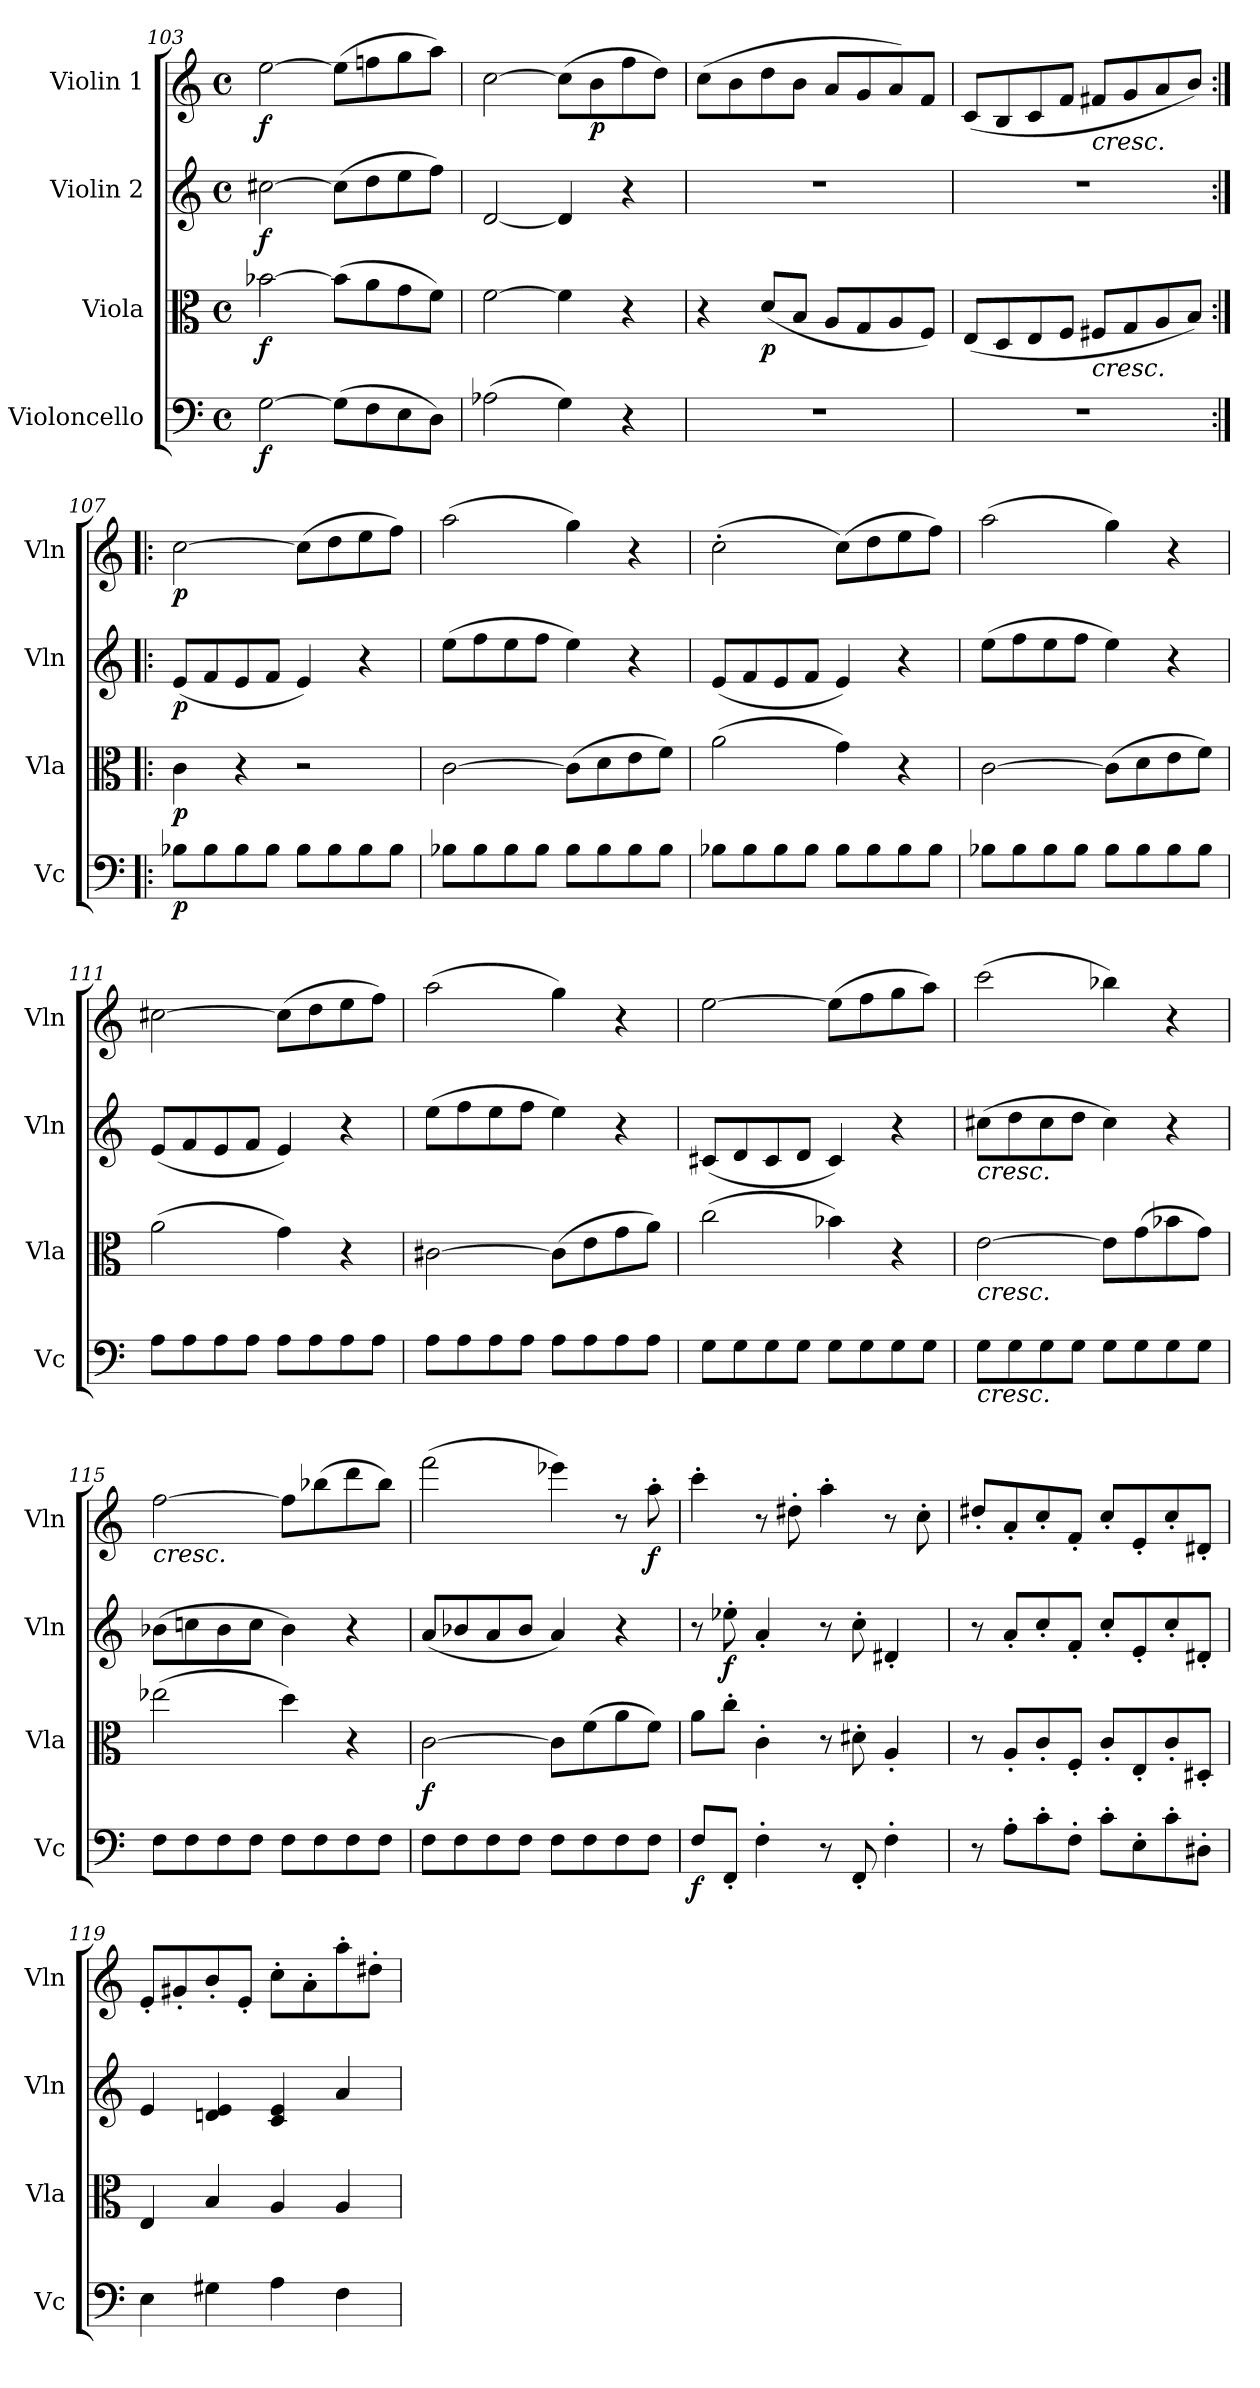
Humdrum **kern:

**kern	**dynam	**kern	**dynam	**kern	**dynam	**kern	**dynam
*part4	*part4	*part3	*part3	*part2	*part2	*part1	*part1
*staff4	*staff4	*staff3	*staff3	*staff2	*staff2	*staff1	*staff1
*I"Violoncello	*	*I"Viola	*	*I"Violin 2	*	*I"Violin 1	*
*I'Vc	*	*I'Vla	*	*I'Vln	*	*I'Vln	*
*clefF4	*	*clefC3	*	*clefG2	*	*clefG2	*
*k[]	*	*k[]	*	*k[]	*	*k[]	*
*M4/4	*	*M4/4	*	*M4/4	*	*M4/4	*
*met(c)	*	*met(c)	*	*met(c)	*	*met(c)	*
=103	=103	=103	=103	=103	=103	=103	=103
!	!LO:DY:b	!	!LO:DY:b	!	!LO:DY:b	!	!LO:DY:b
[2G\	f	[2b-X\	f	[2cc#X\	f	[2ee\	f
(8G\L]	.	(8b-\L]	.	(8cc#\L]	.	(8ee\L]	.
8F\	.	8a\	.	8dd\	.	8ffn\	.
8E\	.	8g\	.	8ee\	.	8gg\	.
8D\J)	.	8f\J)	.	8ff\J)	.	8aa\J)	.
=104	=104	=104	=104	=104	=104	=104	=104
(2A-X\	.	[2f\	.	[2d/	.	[2cc\	.
4G\)	.	4f\]	.	4d/]	.	(8cc\L]	.
!	!	!	!	!	!	!	!LO:DY:b
.	.	.	.	.	.	8b\	p
4r	.	4r	.	4r	.	8ff\	.
.	.	.	.	.	.	8dd\J)	.
!!LO:LB:g=z
=105	=105	=105	=105	=105	=105	=105	=105
1r	.	4r	.	1r	.	(8cc\L	.
.	.	.	.	.	.	8b\	.
!	!	!	!LO:DY:b	!	!	!	!
.	.	(8d/L	p	.	.	8dd\	.
.	.	8B/J	.	.	.	8b\J	.
.	.	8A/L	.	.	.	8a/L	.
.	.	8G/	.	.	.	8g/	.
.	.	8A/	.	.	.	8a/)	.
.	.	8F/J)	.	.	.	8f/J	.
!!LO:PB:g=z
=106	=106	=106	=106	=106	=106	=106	=106
1r	.	(8E/L	.	1r	.	(8c/L	.
.	.	8D/	.	.	.	8B/	.
.	.	8E/	.	.	.	8c/	.
.	.	8F/J	.	.	.	8f/J	.
!	!	!	!	!	!	!LO:TX:b:i:t=cresc.	!
!	!	!LO:TX:b:i:t=cresc.	!	!	!	!	!
.	.	8F#X/L	.	.	.	8f#X/L	.
.	.	8G/	.	.	.	8g/	.
.	.	8A/	.	.	.	8a/	.
.	.	8B/J)	.	.	.	8b/J)	.
=107:|!|:	=107:|!|:	=107:|!|:	=107:|!|:	=107:|!|:	=107:|!|:	=107:|!|:	=107:|!|:
!	!LO:DY:b	!	!LO:DY:b	!	!LO:DY:b	!	!LO:DY:b
8B-X\L	p	4c\	p	(8e/L	p	[2cc\	p
8B-\	.	.	.	8f/	.	.	.
8B-\	.	4r	.	8e/	.	.	.
8B-\J	.	.	.	8f/J	.	.	.
8B-\L	.	2r	.	4e/)	.	(8cc\L]	.
8B-\	.	.	.	.	.	8dd\	.
8B-\	.	.	.	4r	.	8ee\	.
8B-\J	.	.	.	.	.	8ff\J)	.
=108	=108	=108	=108	=108	=108	=108	=108
8B-X\L	.	[2c\	.	(8ee\L	.	(2aa\	.
8B-\	.	.	.	8ff\	.	.	.
8B-\	.	.	.	8ee\	.	.	.
8B-\J	.	.	.	8ff\J	.	.	.
8B-\L	.	(8c\L]	.	4ee\)	.	4gg\)	.
8B-\	.	8d\	.	.	.	.	.
8B-\	.	8e\	.	4r	.	4r	.
8B-\J	.	8f\J)	.	.	.	.	.
=109	=109	=109	=109	=109	=109	=109	=109
8B-X\L	.	(2a\	.	(8e/L	.	(2cc'\	.
8B-\	.	.	.	8f/	.	.	.
8B-\	.	.	.	8e/	.	.	.
8B-\J	.	.	.	8f/J	.	.	.
8B-\L	.	4g\)	.	4e/)	.	(8cc\L)	.
8B-\	.	.	.	.	.	8dd\	.
8B-\	.	4r	.	4r	.	8ee\	.
8B-\J	.	.	.	.	.	8ff\J)	.
=110	=110	=110	=110	=110	=110	=110	=110
8B-X\L	.	[2c\	.	(8ee\L	.	(2aa\	.
8B-\	.	.	.	8ff\	.	.	.
8B-\	.	.	.	8ee\	.	.	.
8B-\J	.	.	.	8ff\J	.	.	.
8B-\L	.	(8c\L]	.	4ee\)	.	4gg\)	.
8B-\	.	8d\	.	.	.	.	.
8B-\	.	8e\	.	4r	.	4r	.
8B-\J	.	8f\J)	.	.	.	.	.
=111	=111	=111	=111	=111	=111	=111	=111
8A\L	.	(2a\	.	(8e/L	.	[2cc#X\	.
8A\	.	.	.	8f/	.	.	.
8A\	.	.	.	8e/	.	.	.
8A\J	.	.	.	8f/J	.	.	.
8A\L	.	4g\)	.	4e/)	.	(8cc#\L]	.
8A\	.	.	.	.	.	8dd\	.
8A\	.	4r	.	4r	.	8ee\	.
8A\J	.	.	.	.	.	8ff\J)	.
!!LO:LB:g=z
=112	=112	=112	=112	=112	=112	=112	=112
8A\L	.	[2c#X\	.	(8ee\L	.	(2aa\	.
8A\	.	.	.	8ff\	.	.	.
8A\	.	.	.	8ee\	.	.	.
8A\J	.	.	.	8ff\J	.	.	.
8A\L	.	(8c#\L]	.	4ee\)	.	4gg\)	.
8A\	.	8e\	.	.	.	.	.
8A\	.	8g\	.	4r	.	4r	.
8A\J	.	8a\J)	.	.	.	.	.
=113	=113	=113	=113	=113	=113	=113	=113
8G\L	.	(2cc\	.	(8c#X/L	.	[2ee\	.
8G\	.	.	.	8d/	.	.	.
8G\	.	.	.	8c#/	.	.	.
8G\J	.	.	.	8d/J	.	.	.
8G\L	.	4b-X\)	.	4c#/)	.	(8ee\L]	.
8G\	.	.	.	.	.	8ff\	.
8G\	.	4r	.	4r	.	8gg\	.
8G\J	.	.	.	.	.	8aa\J)	.
!!LO:LB:g=z
=114	=114	=114	=114	=114	=114	=114	=114
!	!	!	!	!LO:TX:b:i:t=cresc.	!	!	!
!	!	!LO:TX:b:i:t=cresc.	!	!	!	!	!
!LO:TX:b:i:t=cresc.	!	!	!	!	!	!	!
8G\L	.	[2e\	.	(8cc#X\L	.	(2ccc\	.
8G\	.	.	.	8dd\	.	.	.
8G\	.	.	.	8cc#\	.	.	.
8G\J	.	.	.	8dd\J	.	.	.
8G\L	.	8e\L]	.	4cc#\)	.	4bb-X\)	.
8G\	.	(8g\	.	.	.	.	.
8G\	.	8b-X\	.	4r	.	4r	.
8G\J	.	8g\J)	.	.	.	.	.
=115	=115	=115	=115	=115	=115	=115	=115
!	!	!	!	!	!	!LO:TX:b:i:t=cresc.	!
8F\L	.	(2ee-X\	.	(8b-X\L	.	[2ff\	.
8F\	.	.	.	8ccn\	.	.	.
8F\	.	.	.	8b-\	.	.	.
8F\J	.	.	.	8cc\J	.	.	.
8F\L	.	4dd\)	.	4b-\)	.	8ff\L]	.
8F\	.	.	.	.	.	(8bb-X\	.
8F\	.	4r	.	4r	.	8ddd\	.
8F\J	.	.	.	.	.	8bb-\J)	.
=116	=116	=116	=116	=116	=116	=116	=116
!	!	!	!LO:DY:b	!	!	!	!
8F\L	.	[2c\	f	(8a/L	.	(2fff\	.
8F\	.	.	.	8b-X/	.	.	.
8F\	.	.	.	8a/	.	.	.
8F\J	.	.	.	8b-/J	.	.	.
8F\L	.	8c\L]	.	4a/)	.	4eee-X\)	.
8F\	.	(8f\	.	.	.	.	.
8F\	.	8a\	.	4r	.	8r	.
!	!	!	!	!	!	!	!LO:DY:b
8F\J	.	8f\J)	.	.	.	8aa'\	f
=117	=117	=117	=117	=117	=117	=117	=117
!	!LO:DY:b	!	!	!	!	!	!
8F/L	f	8a\L	.	8r	.	4ccc'\	.
!	!	!	!	!	!LO:DY:b	!	!
8FF'/J	.	8cc'\J	.	8ee-X'\	f	.	.
4F'\	.	4c'\	.	4a'/	.	8r	.
.	.	.	.	.	.	8dd#X'\	.
8r	.	8r	.	8r	.	4aa'\	.
8FF'/	.	8d#X'\	.	8cc'\	.	.	.
4F'\	.	4A'/	.	4d#X'/	.	8r	.
.	.	.	.	.	.	8cc'\	.
=118	=118	=118	=118	=118	=118	=118	=118
8r	.	8r	.	8r	.	8dd#X'/L	.
8A'\L	.	8A'/L	.	8a'/L	.	8a'/	.
8c'\	.	8c'/	.	8cc'/	.	8cc'/	.
8F'\J	.	8F'/J	.	8f'/J	.	8f'/J	.
8c'\L	.	8c'/L	.	8cc'/L	.	8cc'/L	.
8E'\	.	8E'/	.	8e'/	.	8e'/	.
8c'\	.	8c'/	.	8cc'/	.	8cc'/	.
8D#X'\J	.	8D#X'/J	.	8d#X'/J	.	8d#X'/J	.
=119	=119	=119	=119	=119	=119	=119	=119
4E\	.	4E/	.	4e/	.	8e'/L	.
.	.	.	.	.	.	8g#X'/	.
4G#X\	.	4B/	.	4dn/ 4e/	.	8b'/	.
.	.	.	.	.	.	8e'/J	.
4A\	.	4A/	.	4c/ 4e/	.	8cc'\L	.
.	.	.	.	.	.	8a'\	.
4F\	.	4A/	.	4a/	.	8aa'\	.
.	.	.	.	.	.	8dd#X'\J	.
=	=	=	=	=	=	=	=
*-	*-	*-	*-	*-	*-	*-	*-
